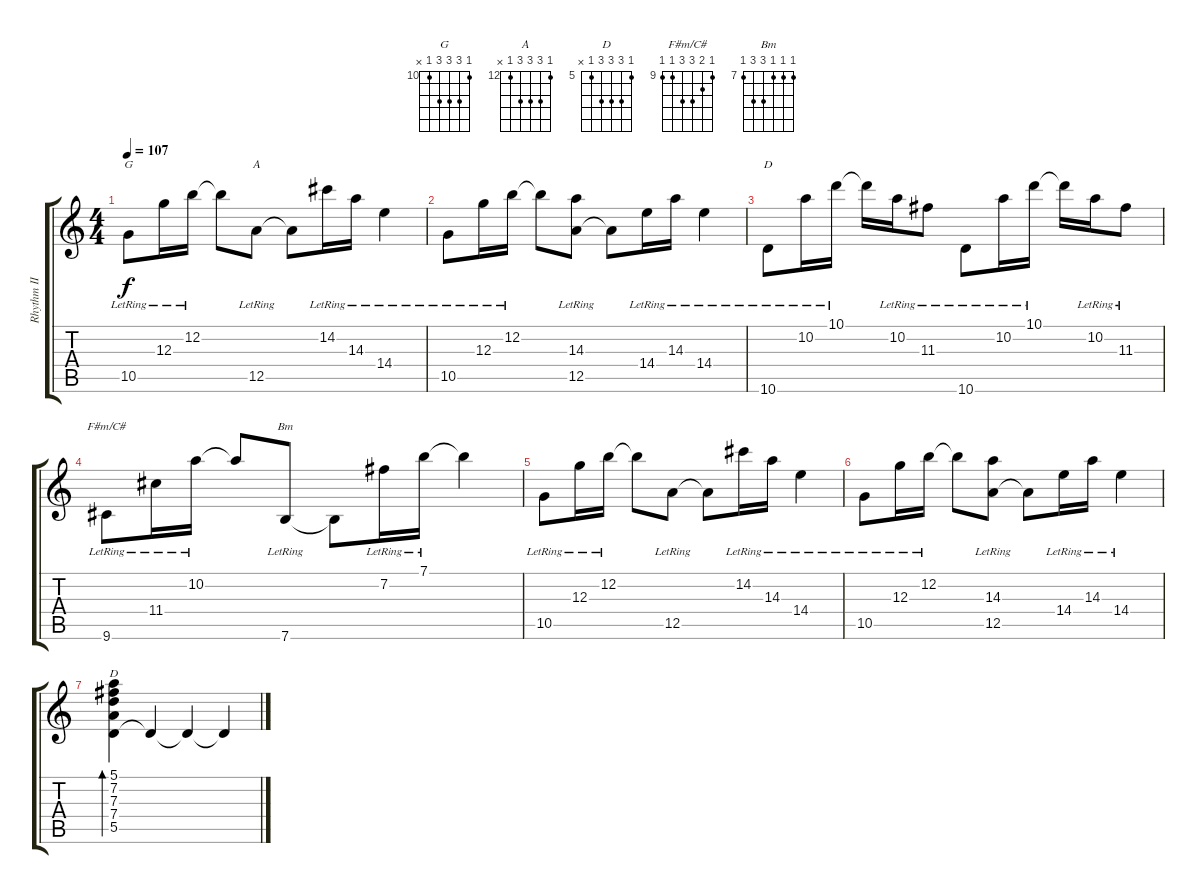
\track ("Rhythm II" "Rhythm II") {instrument acousticguitarsteel}
\staff {score tabs}
\tuning (E4 B3 G3 D3 A2 E2) {hide}
\chord ("G" 10 12 12 12 10 x) {firstfret 10}
\chord ("A" 12 14 14 14 12 x) {firstfret 12}
\chord ("D" 10 10 11 12 12 10) {firstfret 10}
\chord ("F#m/C#" 9 10 11 11 9 9) {firstfret 9}
\chord ("Bm" 7 7 7 9 9 7) {firstfret 7}
\chord ("D" 5 7 7 7 5 x) {firstfret 5}
\ts (4 4)
\tempo 107
\clef g2
\ks c
10.5{lr}.8{ch "G" dy f} 12.3{lr}.16 12.2{lr}.16 12.2{t}.8 12.5{lr}.8{ch "A"} 12.5{t}.8 14.2{lr}.16 14.3{lr}.16 14.4{lr}.4 |
10.5{lr}.8 12.3{lr}.16 12.2{lr}.16 12.2{t}.8 (14.3{lr} 12.5{lr}).8 12.5{t}.8 14.4{lr}.16 14.3{lr}.16 14.4{lr}.4 |
10.6{lr}.8{ch "D"} 10.2{lr}.16 10.1{lr}.16 10.1{t}.16 10.2{lr}.16 11.3{lr}.8 10.6{lr}.8 10.2{lr}.16 10.1{lr}.16 10.1{t}.16 10.2{lr}.16 11.3{lr}.8 |
9.6{lr}.8{ch "F#m/C#"} 11.4{lr}.16 10.2{lr}.16 10.2{t}.8 7.6{lr}.8{ch "Bm"} 7.6{t}.8 7.2{lr}.16 7.1{lr}.16 7.1{t}.4 |
10.5{lr}.8 12.3{lr}.16 12.2{lr}.16 12.2{t}.8 12.5{lr}.8 12.5{t}.8 14.2{lr}.16 14.3{lr}.16 14.4{lr}.4 |
10.5{lr}.8 12.3{lr}.16 12.2{lr}.16 12.2{t}.8 (14.3{lr} 12.5{lr}).8 12.5{t}.8 14.4{lr}.16 14.3{lr}.16 14.4{lr}.4 |
(5.1 7.2 7.3 7.4 5.5).4{bd 240 ch "D"} 5.5{t}.4 5.5{t}.4 5.5{t}.4
